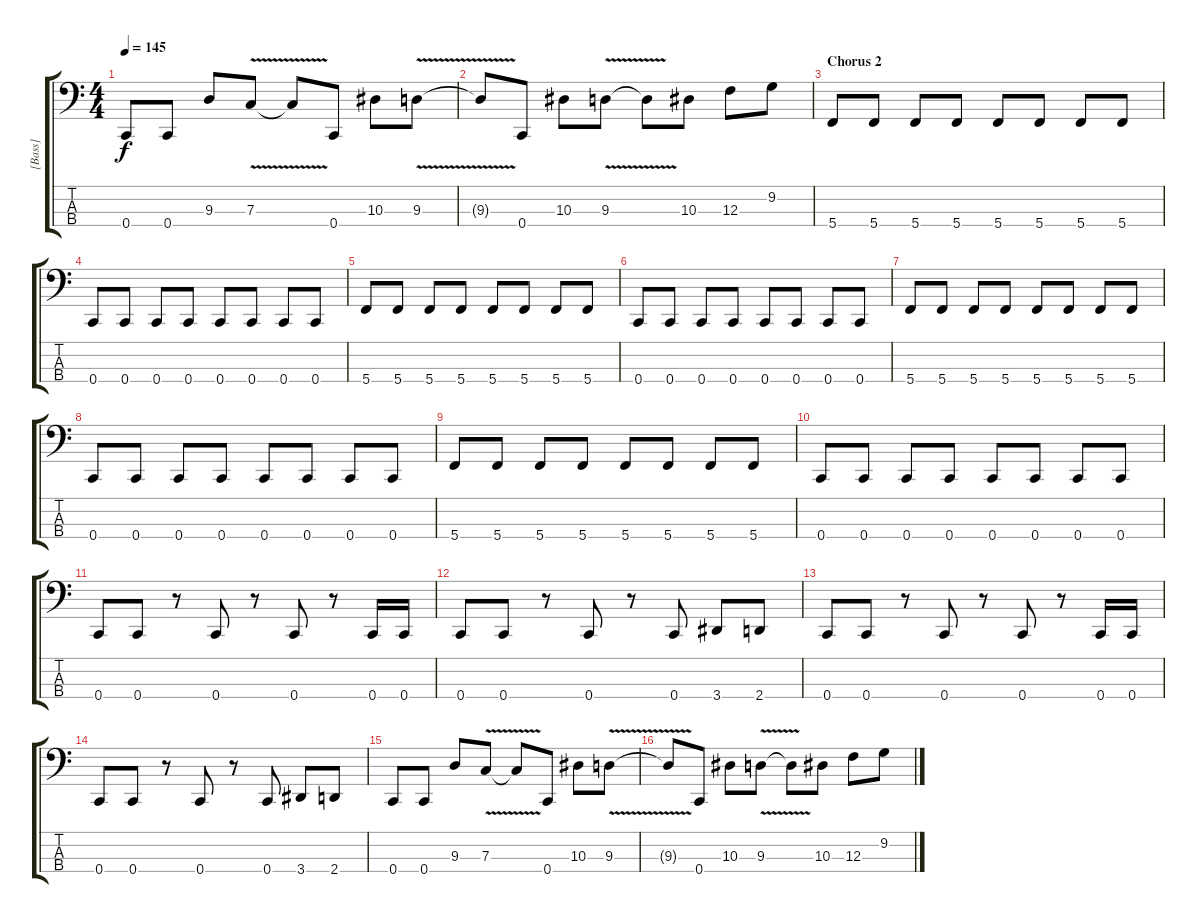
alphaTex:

\track ("[Bass]" "[Bass]") {instrument electricbasspick}
\staff {score tabs}
\tuning (Eb2 Bb1 F1 C1) {hide}
\ts (4 4)
\tempo 145
\clef f4
\ks c
0.4.8{dy f} 0.4.8 9.3.8 7.3{v}.8 7.3{t}.8 0.4.8 10.3.8 9.3{v}.8 |
9.3{t}.8 0.4.8 10.3.8 9.3{v}.8 9.3{t}.8 10.3.8 12.3.8 9.2.8 |
\section ("" "Chorus 2")
5.4.8 5.4.8 5.4.8 5.4.8 5.4.8 5.4.8 5.4.8 5.4.8 |
0.4.8 0.4.8 0.4.8 0.4.8 0.4.8 0.4.8 0.4.8 0.4.8 |
5.4.8 5.4.8 5.4.8 5.4.8 5.4.8 5.4.8 5.4.8 5.4.8 |
0.4.8 0.4.8 0.4.8 0.4.8 0.4.8 0.4.8 0.4.8 0.4.8 |
5.4.8 5.4.8 5.4.8 5.4.8 5.4.8 5.4.8 5.4.8 5.4.8 |
0.4.8 0.4.8 0.4.8 0.4.8 0.4.8 0.4.8 0.4.8 0.4.8 |
5.4.8 5.4.8 5.4.8 5.4.8 5.4.8 5.4.8 5.4.8 5.4.8 |
0.4.8 0.4.8 0.4.8 0.4.8 0.4.8 0.4.8 0.4.8 0.4.8 |
0.4.8 0.4.8 r.8 0.4.8 r.8 0.4.8 r.8 0.4.16 0.4.16 |
0.4.8 0.4.8 r.8 0.4.8 r.8 0.4.8 3.4.8 2.4.8 |
0.4.8 0.4.8 r.8 0.4.8 r.8 0.4.8 r.8 0.4.16 0.4.16 |
0.4.8 0.4.8 r.8 0.4.8 r.8 0.4.8 3.4.8 2.4.8 |
0.4.8 0.4.8 9.3.8 7.3{v}.8 7.3{t}.8 0.4.8 10.3.8 9.3{v}.8 |
9.3{t}.8 0.4.8 10.3.8 9.3{v}.8 9.3{t}.8 10.3.8 12.3.8 9.2.8
